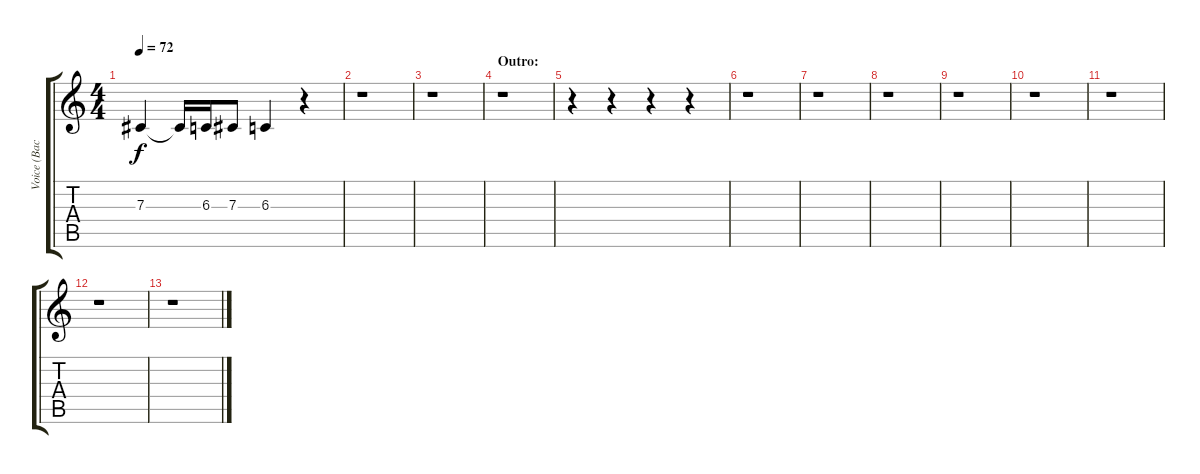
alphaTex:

\track ("Voice (Backing)" "Voice (Bac") {instrument choiraahs}
\staff {score tabs}
\tuning (Eb4 Bb3 Gb3 Db3 Ab2 Eb2) {hide}
\ts (4 4)
\tempo 72
\clef g2
\ks c
7.3.4{dy f} 7.3{t}.16 6.3.16 7.3.8 6.3.4 r.4 |
r.1 |
r.1 |
\section ("" "Outro:")
r.1 |
r.4 r.4 r.4 r.4 |
r.1 |
r.1 |
r.1 |
r.1 |
r.1 |
r.1 |
r.1 |
r.1
